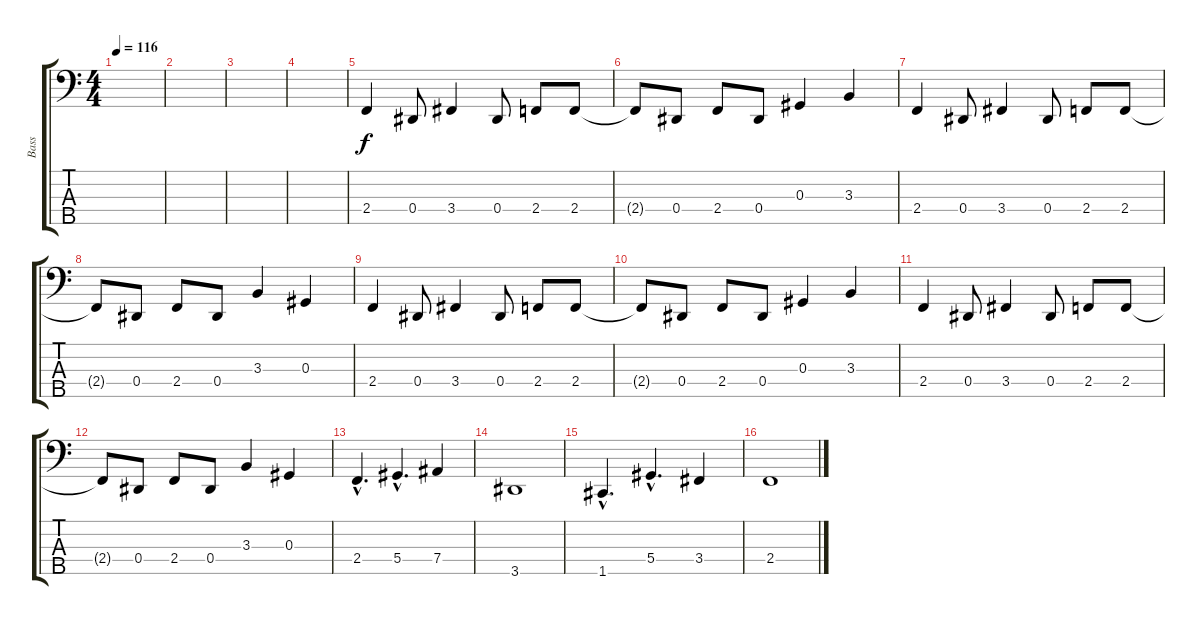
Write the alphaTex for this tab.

\track ("Bass" "Bass") {instrument electricbassfinger}
\staff {score tabs}
\tuning (Gb2 Db2 Ab1 Eb1 C1) {hide}
\ts (4 4)
\tempo 116
\clef f4
\ks c
|
|
|
|
2.4.4 0.4.8 3.4.4 0.4.8 2.4.8 2.4.8 |
2.4{t}.8 0.4.8 2.4.8 0.4.8 0.3.4 3.3.4 |
2.4.4 0.4.8 3.4.4 0.4.8 2.4.8 2.4.8 |
2.4{t}.8 0.4.8 2.4.8 0.4.8 3.3.4 0.3.4 |
2.4.4 0.4.8 3.4.4 0.4.8 2.4.8 2.4.8 |
2.4{t}.8 0.4.8 2.4.8 0.4.8 0.3.4 3.3.4 |
2.4.4 0.4.8 3.4.4 0.4.8 2.4.8 2.4.8 |
2.4{t}.8 0.4.8 2.4.8 0.4.8 3.3.4 0.3.4 |
2.4{hac}.4{d instrument synthbass1} 5.4{hac}.4{d} 7.4.4 |
3.5.1 |
1.5{hac}.4{d} 5.4{hac}.4{d} 3.4.4 |
2.4.1
